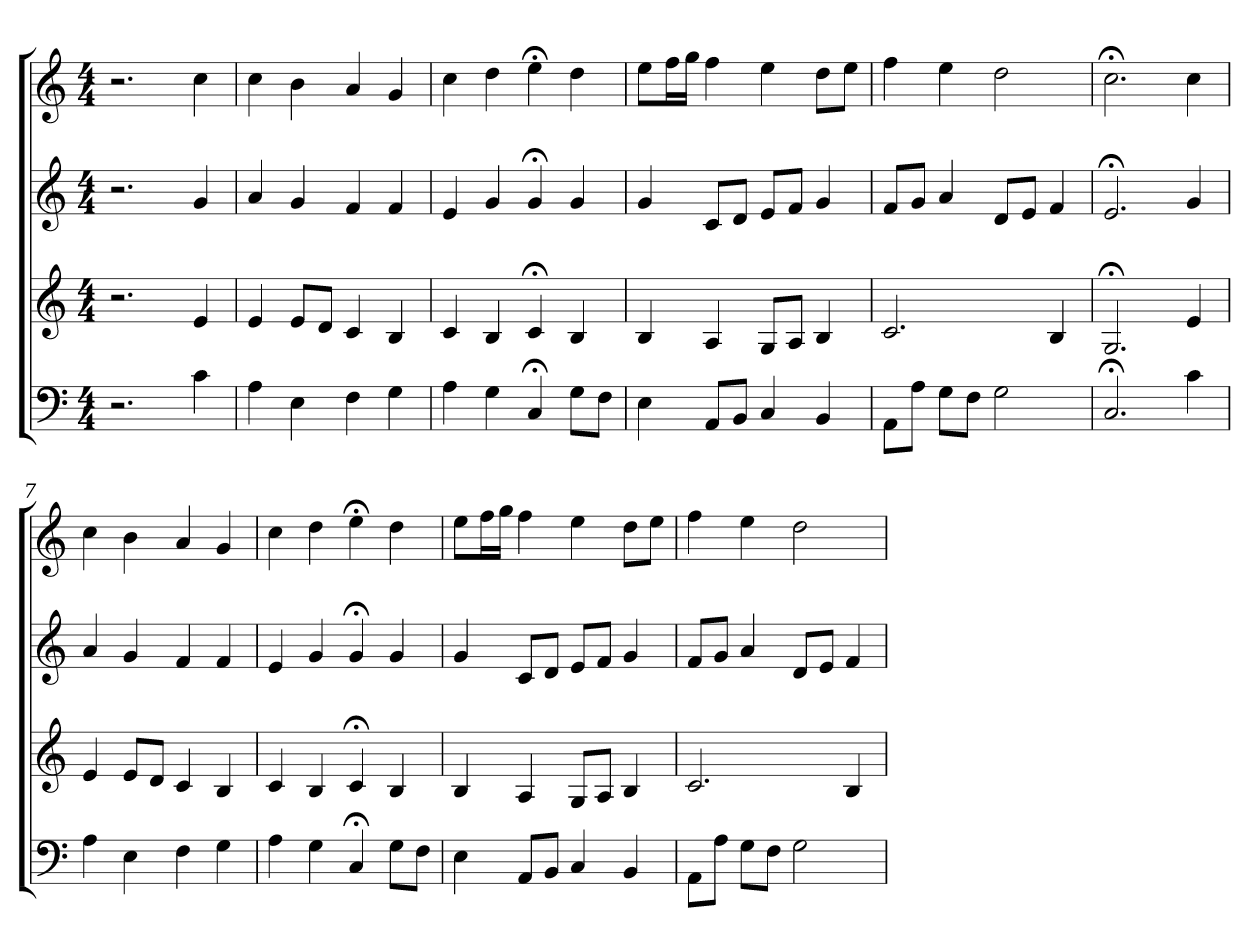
**kern	**kern	**kern	**kern
*part4	*part3	*part2	*part1
*staff4	*staff3	*staff2	*staff1
*clefF4	*clefG2	*clefG2	*clefG2
*k[]	*k[]	*k[]	*k[]
*C:	*C:	*C:	*C:
*M4/4	*M4/4	*M4/4	*M4/4
=1	=1	=1	=1
2.r	2.r	2.r	2.r
4c	4e	4g	4cc
=2	=2	=2	=2
4A	4e	4a	4cc
4E	8e/L	4g	4b
.	8d/J	.	.
4F	4c	4f	4a
4G	4B	4f	4g
=3	=3	=3	=3
4A	4c	4e	4cc
4G	4B	4g	4dd
4C;<	4c;<	4g;<	4ee;<
8G\L	4B	4g	4dd
8F\J	.	.	.
=4	=4	=4	=4
4E	4B	4g	8ee\L
.	.	.	16ff\L
.	.	.	16gg\JJ
8AA/L	4A	8c/L	4ff
8BB/J	.	8d/J	.
4C	8G/L	8e/L	4ee
.	8A/J	8f/J	.
4BB	4B	4g	8dd\L
.	.	.	8ee\J
=5	=5	=5	=5
8AA\L	2.c	8f/L	4ff
8A\J	.	8g/J	.
8G\L	.	4a	4ee
8F\J	.	.	.
2G	.	8d/L	2dd
.	.	8e/J	.
.	4B	4f	.
=6	=6	=6	=6
2.C;<	2.G;<	2.e;<	2.cc;<
4c	4e	4g	4cc
=7	=7	=7	=7
4A	4e	4a	4cc
4E	8e/L	4g	4b
.	8d/J	.	.
4F	4c	4f	4a
4G	4B	4f	4g
=8	=8	=8	=8
4A	4c	4e	4cc
4G	4B	4g	4dd
4C;<	4c;<	4g;<	4ee;<
8G\L	4B	4g	4dd
8F\J	.	.	.
=9	=9	=9	=9
4E	4B	4g	8ee\L
.	.	.	16ff\L
.	.	.	16gg\JJ
8AA/L	4A	8c/L	4ff
8BB/J	.	8d/J	.
4C	8G/L	8e/L	4ee
.	8A/J	8f/J	.
4BB	4B	4g	8dd\L
.	.	.	8ee\J
=10	=10	=10	=10
8AA\L	2.c	8f/L	4ff
8A\J	.	8g/J	.
8G\L	.	4a	4ee
8F\J	.	.	.
2G	.	8d/L	2dd
.	.	8e/J	.
.	4B	4f	.
=	=	=	=
*-	*-	*-	*-
